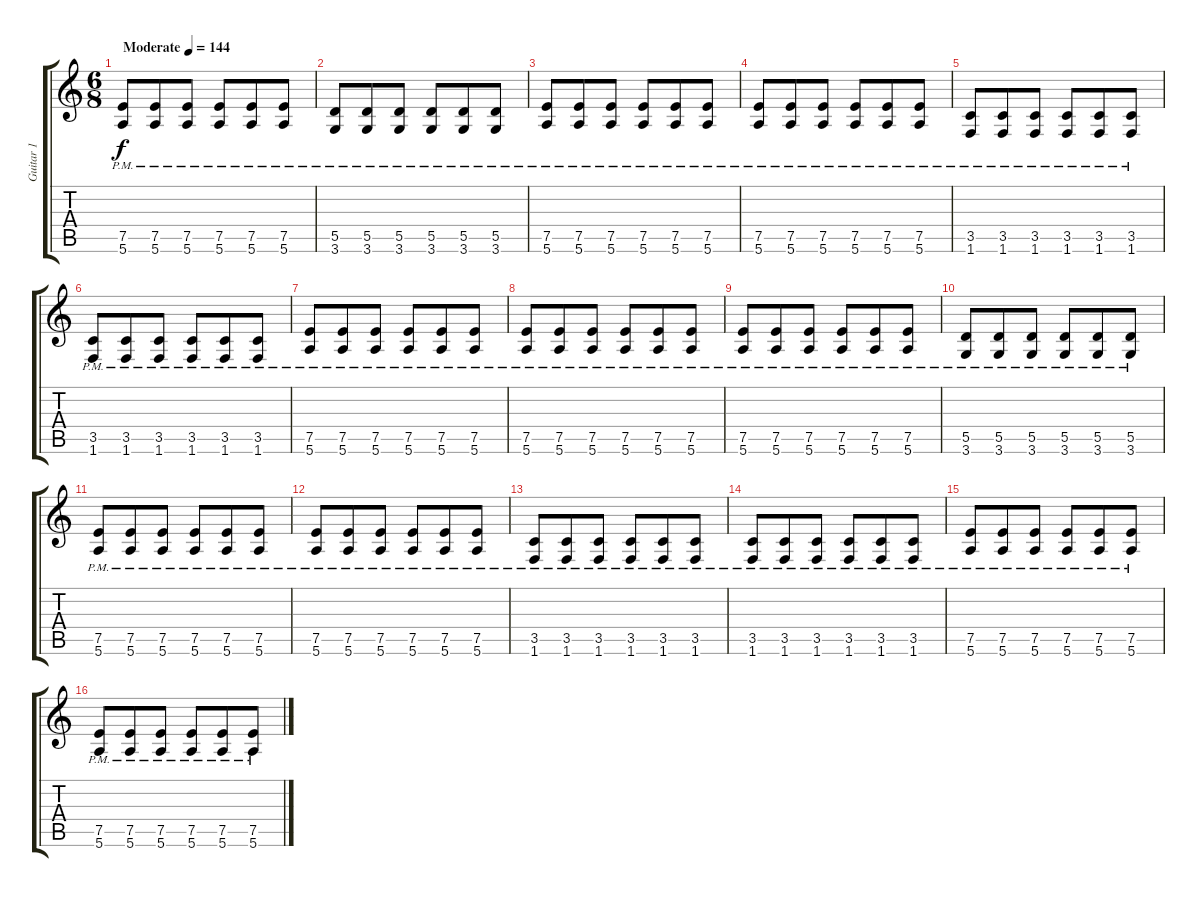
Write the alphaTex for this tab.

\track ("Guitar 1" "Guitar 1") {instrument distortionguitar}
\staff {score tabs}
\tuning (E4 B3 G3 D3 A2 E2) {hide}
\ts (6 8)
\tempo (144 "Moderate")
\clef g2
\ks c
(7.5{pm} 5.6{pm}).8{dy f instrument distortionguitar} (7.5{pm} 5.6{pm}).8 (7.5{pm} 5.6{pm}).8 (7.5{pm} 5.6{pm}).8 (7.5{pm} 5.6{pm}).8 (7.5{pm} 5.6{pm}).8 |
(5.5{pm} 3.6{pm}).8 (5.5{pm} 3.6{pm}).8 (5.5{pm} 3.6{pm}).8 (5.5{pm} 3.6{pm}).8 (5.5{pm} 3.6{pm}).8 (5.5{pm} 3.6{pm}).8 |
(7.5{pm} 5.6{pm}).8 (7.5{pm} 5.6{pm}).8 (7.5{pm} 5.6{pm}).8 (7.5{pm} 5.6{pm}).8 (7.5{pm} 5.6{pm}).8 (7.5{pm} 5.6{pm}).8 |
(7.5{pm} 5.6{pm}).8 (7.5{pm} 5.6{pm}).8 (7.5{pm} 5.6{pm}).8 (7.5{pm} 5.6{pm}).8 (7.5{pm} 5.6{pm}).8 (7.5{pm} 5.6{pm}).8 |
(3.5{pm} 1.6{pm}).8 (3.5{pm} 1.6{pm}).8 (3.5{pm} 1.6{pm}).8 (3.5{pm} 1.6{pm}).8 (3.5{pm} 1.6{pm}).8 (3.5{pm} 1.6{pm}).8 |
(3.5{pm} 1.6{pm}).8 (3.5{pm} 1.6{pm}).8 (3.5{pm} 1.6{pm}).8 (3.5{pm} 1.6{pm}).8 (3.5{pm} 1.6{pm}).8 (3.5{pm} 1.6{pm}).8 |
(7.5{pm} 5.6{pm}).8 (7.5{pm} 5.6{pm}).8 (7.5{pm} 5.6{pm}).8 (7.5{pm} 5.6{pm}).8 (7.5{pm} 5.6{pm}).8 (7.5{pm} 5.6{pm}).8 |
(7.5{pm} 5.6{pm}).8 (7.5{pm} 5.6{pm}).8 (7.5{pm} 5.6{pm}).8 (7.5{pm} 5.6{pm}).8 (7.5{pm} 5.6{pm}).8 (7.5{pm} 5.6{pm}).8 |
(7.5{pm} 5.6{pm}).8 (7.5{pm} 5.6{pm}).8 (7.5{pm} 5.6{pm}).8 (7.5{pm} 5.6{pm}).8 (7.5{pm} 5.6{pm}).8 (7.5{pm} 5.6{pm}).8 |
(5.5{pm} 3.6{pm}).8 (5.5{pm} 3.6{pm}).8 (5.5{pm} 3.6{pm}).8 (5.5{pm} 3.6{pm}).8 (5.5{pm} 3.6{pm}).8 (5.5{pm} 3.6{pm}).8 |
(7.5{pm} 5.6{pm}).8 (7.5{pm} 5.6{pm}).8 (7.5{pm} 5.6{pm}).8 (7.5{pm} 5.6{pm}).8 (7.5{pm} 5.6{pm}).8 (7.5{pm} 5.6{pm}).8 |
(7.5{pm} 5.6{pm}).8 (7.5{pm} 5.6{pm}).8 (7.5{pm} 5.6{pm}).8 (7.5{pm} 5.6{pm}).8 (7.5{pm} 5.6{pm}).8 (7.5{pm} 5.6{pm}).8 |
(3.5{pm} 1.6{pm}).8 (3.5{pm} 1.6{pm}).8 (3.5{pm} 1.6{pm}).8 (3.5{pm} 1.6{pm}).8 (3.5{pm} 1.6{pm}).8 (3.5{pm} 1.6{pm}).8 |
(3.5{pm} 1.6{pm}).8 (3.5{pm} 1.6{pm}).8 (3.5{pm} 1.6{pm}).8 (3.5{pm} 1.6{pm}).8 (3.5{pm} 1.6{pm}).8 (3.5{pm} 1.6{pm}).8 |
(7.5{pm} 5.6{pm}).8 (7.5{pm} 5.6{pm}).8 (7.5{pm} 5.6{pm}).8 (7.5{pm} 5.6{pm}).8 (7.5{pm} 5.6{pm}).8 (7.5{pm} 5.6{pm}).8 |
(7.5{pm} 5.6{pm}).8 (7.5{pm} 5.6{pm}).8 (7.5{pm} 5.6{pm}).8 (7.5{pm} 5.6{pm}).8 (7.5{pm} 5.6{pm}).8 (7.5{pm} 5.6{pm}).8
